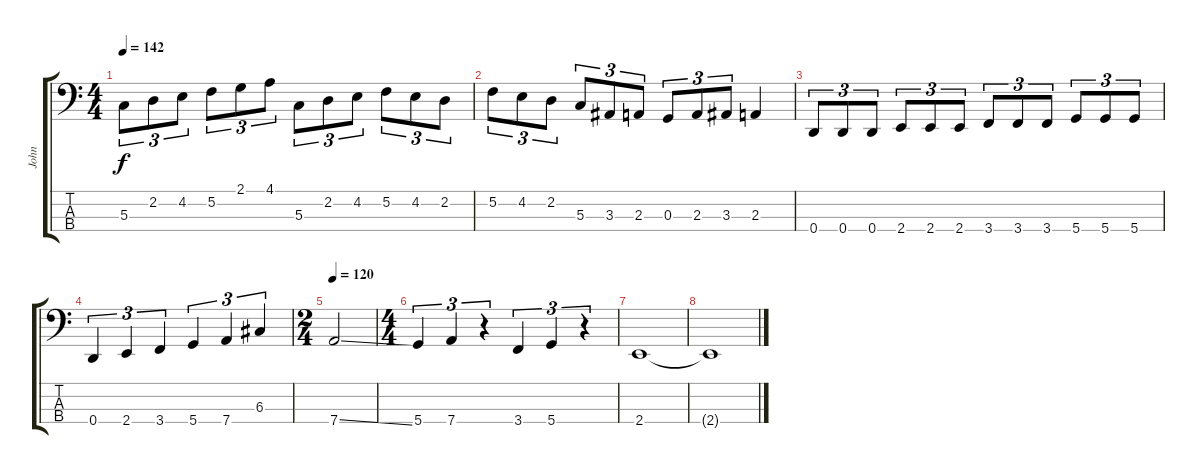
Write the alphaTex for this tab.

\track ("John" "John") {instrument electricbassfinger}
\staff {score tabs}
\tuning (F2 C2 G1 D1) {hide}
\ts (4 4)
\tempo 142
\clef f4
\ks c
5.3.8{tu (3 2) dy f} 2.2.8{tu (3 2)} 4.2.8{tu (3 2)} 5.2.8{tu (3 2)} 2.1.8{tu (3 2)} 4.1.8{tu (3 2)} 5.3.8{tu (3 2)} 2.2.8{tu (3 2)} 4.2.8{tu (3 2)} 5.2.8{tu (3 2)} 4.2.8{tu (3 2)} 2.2.8{tu (3 2)} |
5.2.8{tu (3 2)} 4.2.8{tu (3 2)} 2.2.8{tu (3 2)} 5.3.8{tu (3 2)} 3.3.8{tu (3 2)} 2.3.8{tu (3 2)} 0.3.8{tu (3 2)} 2.3.8{tu (3 2)} 3.3.8{tu (3 2)} 2.3.4 |
0.4.8{tu (3 2)} 0.4.8{tu (3 2)} 0.4.8{tu (3 2)} 2.4.8{tu (3 2)} 2.4.8{tu (3 2)} 2.4.8{tu (3 2)} 3.4.8{tu (3 2)} 3.4.8{tu (3 2)} 3.4.8{tu (3 2)} 5.4.8{tu (3 2)} 5.4.8{tu (3 2)} 5.4.8{tu (3 2)} |
0.4.4{tu (3 2)} 2.4.4{tu (3 2)} 3.4.4{tu (3 2)} 5.4.4{tu (3 2)} 7.4.4{tu (3 2)} 6.3.4{tu (3 2)} |
\ts (2 4)
\tempo 120
7.4{ss}.2 |
\ts (4 4)
5.4.4{tu (3 2)} 7.4.4{tu (3 2)} r.4{tu (3 2)} 3.4.4{tu (3 2)} 5.4.4{tu (3 2)} r.4{tu (3 2)} |
2.4.1 |
2.4{t}.1
